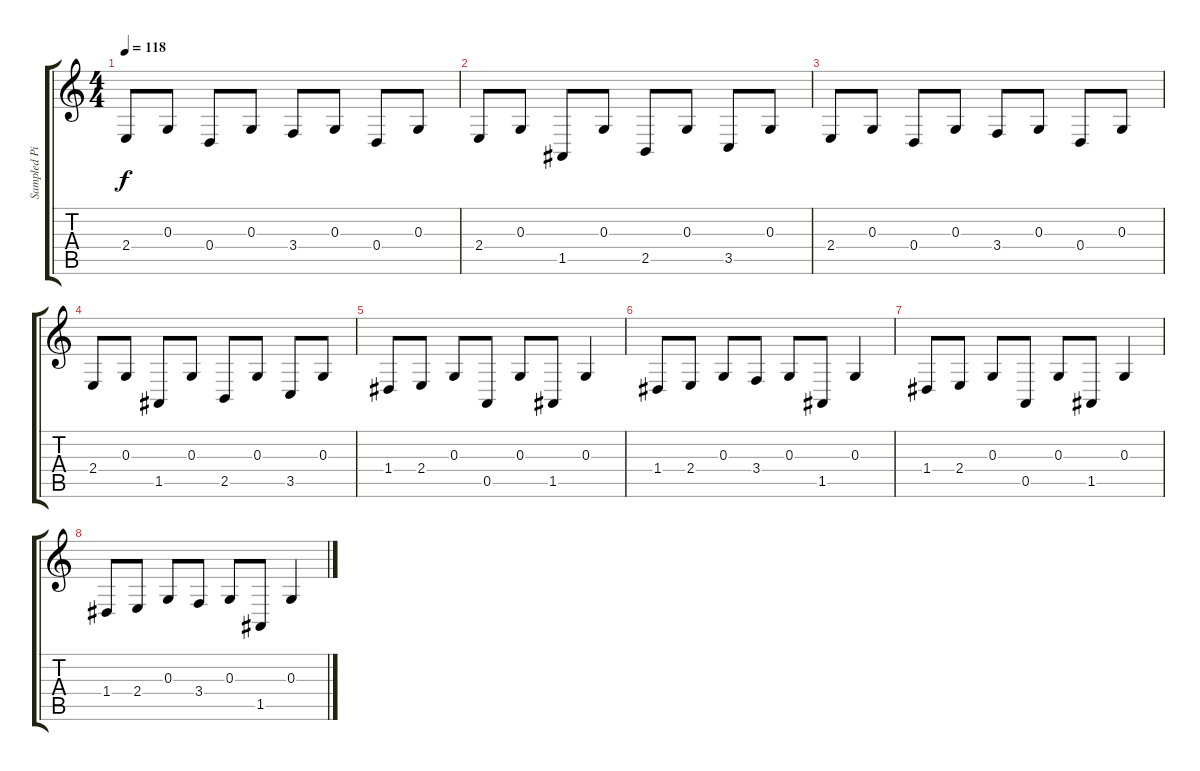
\track ("Sampled Piano" "Sampled Pi") {instrument honkytonkpiano}
\staff {score tabs}
\tuning (E4 B3 G3 D3 A2 E2) {hide}
\ts (4 4)
\tempo 118
\clef g2
\ks c
2.4.8{dy f} 0.3.8 0.4.8 0.3.8 3.4.8 0.3.8 0.4.8 0.3.8 |
2.4.8 0.3.8 1.5.8 0.3.8 2.5.8 0.3.8 3.5.8 0.3.8 |
2.4.8 0.3.8 0.4.8 0.3.8 3.4.8 0.3.8 0.4.8 0.3.8 |
2.4.8 0.3.8 1.5.8 0.3.8 2.5.8 0.3.8 3.5.8 0.3.8 |
1.4.8 2.4.8 0.3.8 0.5.8 0.3.8 1.5.8 0.3.4 |
1.4.8 2.4.8 0.3.8 3.4.8 0.3.8 1.5.8 0.3.4 |
1.4.8 2.4.8 0.3.8 0.5.8 0.3.8 1.5.8 0.3.4 |
1.4.8 2.4.8 0.3.8 3.4.8 0.3.8 1.5.8 0.3.4
